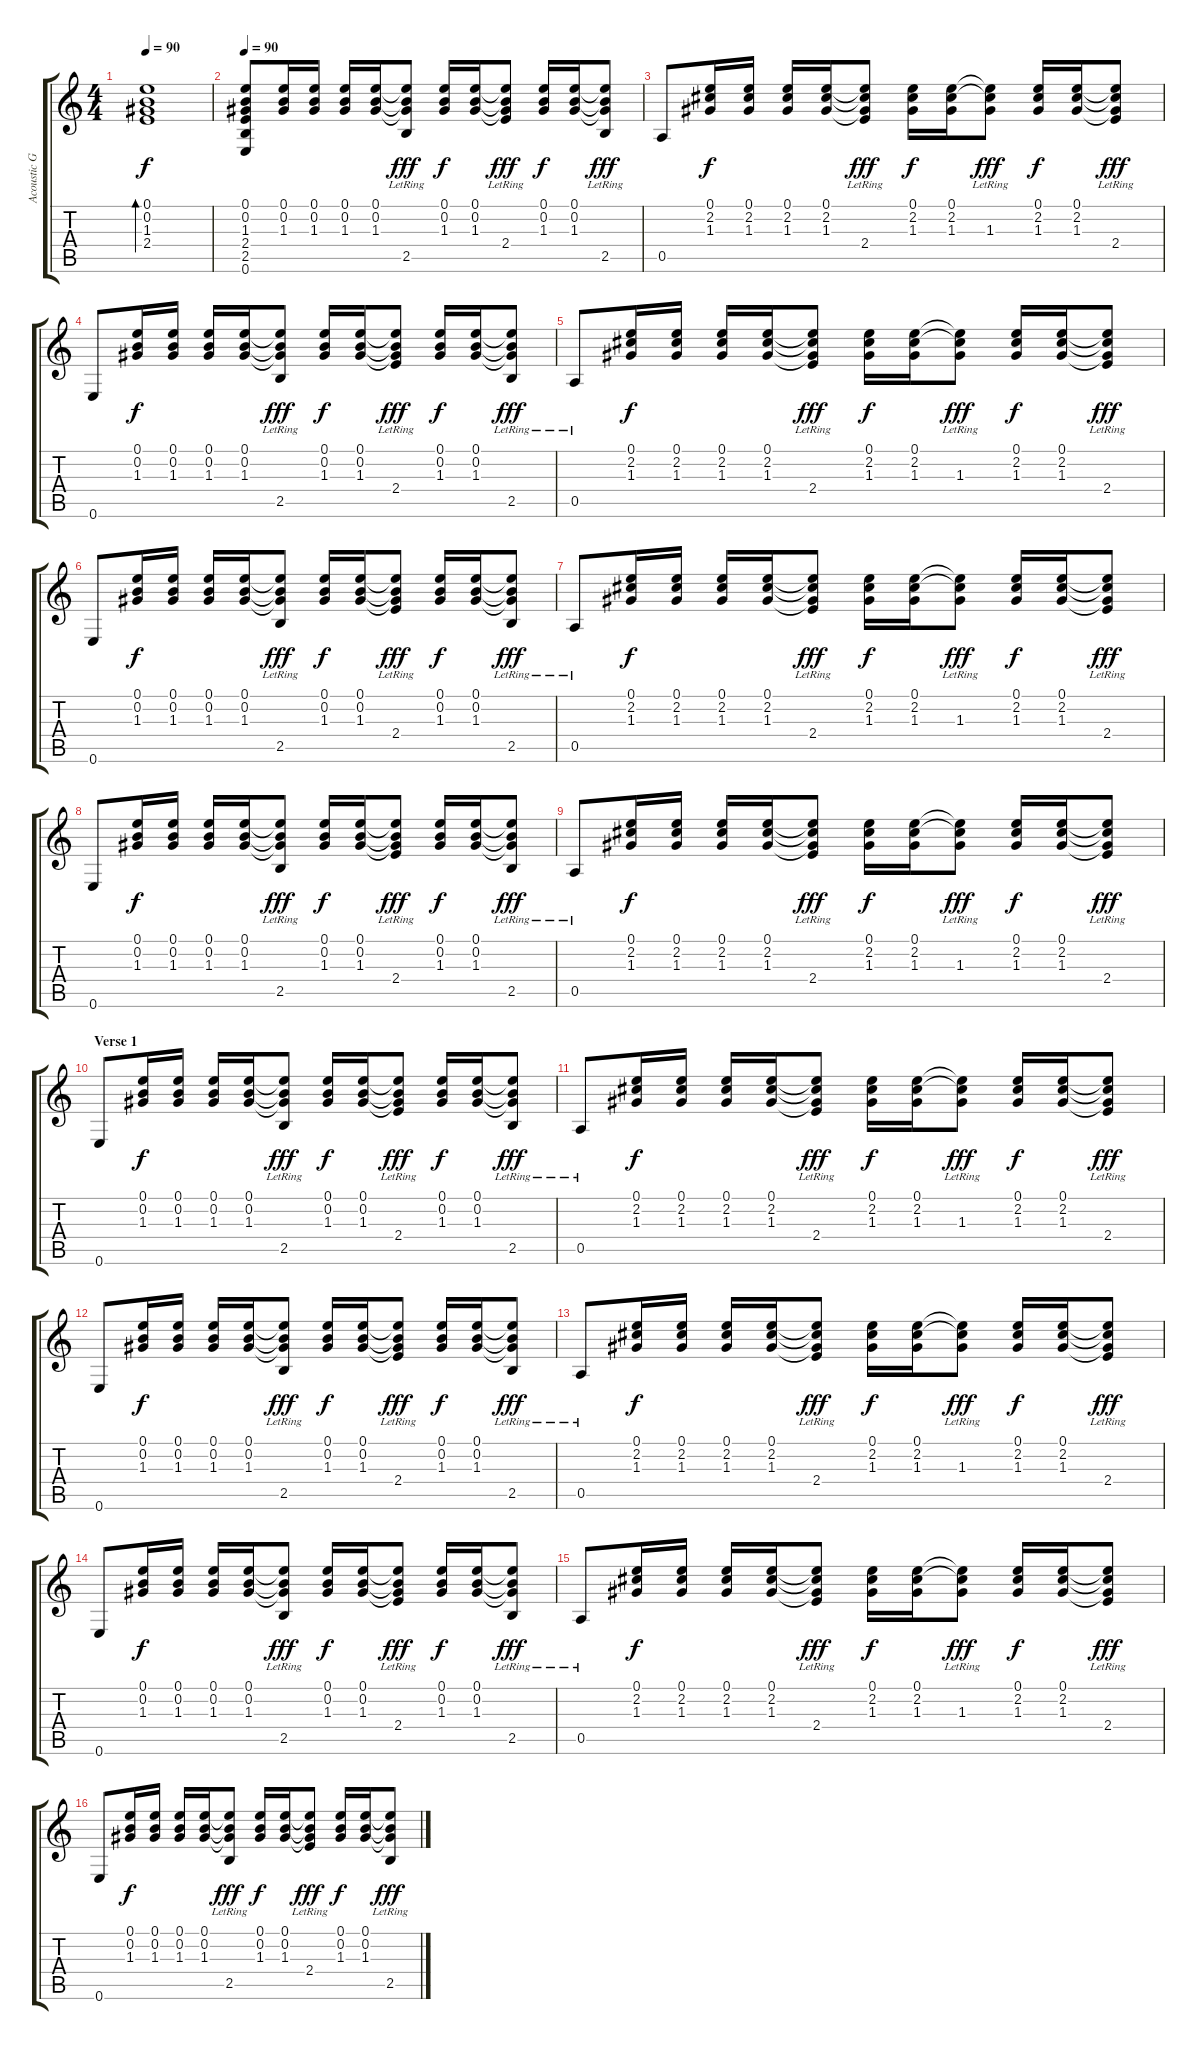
\track ("Acoustic Guitar" "Acoustic G") {instrument acousticguitarsteel}
\staff {score tabs}
\tuning (E4 B3 G3 D3 A2 E2) {hide}
\ts (4 4)
\tempo 90
\clef g2
\ks c
(0.1 0.2 1.3 2.4).1{bd 240 dy f volume 7} |
\tempo 90
(0.1 0.2 1.3 2.4 2.5 0.6).8{volume 9} (0.1 0.2 1.3).16 (0.1 0.2 1.3).16 (0.1 0.2 1.3).16 (0.1 0.2 1.3).16 (0.1{t} 0.2{t} 1.3{t} 2.5{lr}).8{dy fff} (0.1 0.2 1.3).16{dy f} (0.1 0.2 1.3).16 (0.1{t} 0.2{t} 1.3{t} 2.4{lr}).8{dy fff} (0.1 0.2 1.3).16{dy f} (0.1 0.2 1.3).16 (0.1{t} 0.2{t} 1.3{t} 2.5{lr}).8{dy fff} |
0.5.8 (0.1 2.2 1.3).16{dy f} (0.1 2.2 1.3).16 (0.1 2.2 1.3).16 (0.1 2.2 1.3).16 (0.1{t} 2.2{t} 1.3{t} 2.4{lr}).8{dy fff} (0.1 2.2 1.3).16{dy f} (0.1 2.2 1.3).16 (0.1{t} 2.2{t} 1.3{lr}).8{dy fff} (0.1 2.2 1.3).16{dy f} (0.1 2.2 1.3).16 (0.1{t} 2.2{t} 1.3{t} 2.4{lr}).8{dy fff} |
0.6.8 (0.1 0.2 1.3).16{dy f} (0.1 0.2 1.3).16 (0.1 0.2 1.3).16 (0.1 0.2 1.3).16 (0.1{t} 0.2{t} 1.3{t} 2.5{lr}).8{dy fff} (0.1 0.2 1.3).16{dy f} (0.1 0.2 1.3).16 (0.1{t} 0.2{t} 1.3{t} 2.4{lr}).8{dy fff} (0.1 0.2 1.3).16{dy f} (0.1 0.2 1.3).16 (0.1{t} 0.2{t} 1.3{t} 2.5{lr}).8{dy fff} |
0.5{lr}.8 (0.1 2.2 1.3).16{dy f} (0.1 2.2 1.3).16 (0.1 2.2 1.3).16 (0.1 2.2 1.3).16 (0.1{t} 2.2{t} 1.3{t} 2.4{lr}).8{dy fff} (0.1 2.2 1.3).16{dy f} (0.1 2.2 1.3).16 (0.1{t} 2.2{t} 1.3{lr}).8{dy fff} (0.1 2.2 1.3).16{dy f} (0.1 2.2 1.3).16 (0.1{t} 2.2{t} 1.3{t} 2.4{lr}).8{dy fff} |
0.6.8 (0.1 0.2 1.3).16{dy f} (0.1 0.2 1.3).16 (0.1 0.2 1.3).16 (0.1 0.2 1.3).16 (0.1{t} 0.2{t} 1.3{t} 2.5{lr}).8{dy fff} (0.1 0.2 1.3).16{dy f} (0.1 0.2 1.3).16 (0.1{t} 0.2{t} 1.3{t} 2.4{lr}).8{dy fff} (0.1 0.2 1.3).16{dy f} (0.1 0.2 1.3).16 (0.1{t} 0.2{t} 1.3{t} 2.5{lr}).8{dy fff} |
0.5{lr}.8 (0.1 2.2 1.3).16{dy f} (0.1 2.2 1.3).16 (0.1 2.2 1.3).16 (0.1 2.2 1.3).16 (0.1{t} 2.2{t} 1.3{t} 2.4{lr}).8{dy fff} (0.1 2.2 1.3).16{dy f} (0.1 2.2 1.3).16 (0.1{t} 2.2{t} 1.3{lr}).8{dy fff} (0.1 2.2 1.3).16{dy f} (0.1 2.2 1.3).16 (0.1{t} 2.2{t} 1.3{t} 2.4{lr}).8{dy fff} |
0.6.8 (0.1 0.2 1.3).16{dy f} (0.1 0.2 1.3).16 (0.1 0.2 1.3).16 (0.1 0.2 1.3).16 (0.1{t} 0.2{t} 1.3{t} 2.5{lr}).8{dy fff} (0.1 0.2 1.3).16{dy f} (0.1 0.2 1.3).16 (0.1{t} 0.2{t} 1.3{t} 2.4{lr}).8{dy fff} (0.1 0.2 1.3).16{dy f} (0.1 0.2 1.3).16 (0.1{t} 0.2{t} 1.3{t} 2.5{lr}).8{dy fff} |
0.5{lr}.8 (0.1 2.2 1.3).16{dy f} (0.1 2.2 1.3).16 (0.1 2.2 1.3).16 (0.1 2.2 1.3).16 (0.1{t} 2.2{t} 1.3{t} 2.4{lr}).8{dy fff} (0.1 2.2 1.3).16{dy f} (0.1 2.2 1.3).16 (0.1{t} 2.2{t} 1.3{lr}).8{dy fff} (0.1 2.2 1.3).16{dy f} (0.1 2.2 1.3).16 (0.1{t} 2.2{t} 1.3{t} 2.4{lr}).8{dy fff} |
\section ("" "Verse 1")
0.6.8 (0.1 0.2 1.3).16{dy f} (0.1 0.2 1.3).16 (0.1 0.2 1.3).16 (0.1 0.2 1.3).16 (0.1{t} 0.2{t} 1.3{t} 2.5{lr}).8{dy fff} (0.1 0.2 1.3).16{dy f} (0.1 0.2 1.3).16 (0.1{t} 0.2{t} 1.3{t} 2.4{lr}).8{dy fff} (0.1 0.2 1.3).16{dy f} (0.1 0.2 1.3).16 (0.1{t} 0.2{t} 1.3{t} 2.5{lr}).8{dy fff} |
0.5{lr}.8 (0.1 2.2 1.3).16{dy f} (0.1 2.2 1.3).16 (0.1 2.2 1.3).16 (0.1 2.2 1.3).16 (0.1{t} 2.2{t} 1.3{t} 2.4{lr}).8{dy fff} (0.1 2.2 1.3).16{dy f} (0.1 2.2 1.3).16 (0.1{t} 2.2{t} 1.3{lr}).8{dy fff} (0.1 2.2 1.3).16{dy f} (0.1 2.2 1.3).16 (0.1{t} 2.2{t} 1.3{t} 2.4{lr}).8{dy fff} |
0.6.8 (0.1 0.2 1.3).16{dy f} (0.1 0.2 1.3).16 (0.1 0.2 1.3).16 (0.1 0.2 1.3).16 (0.1{t} 0.2{t} 1.3{t} 2.5{lr}).8{dy fff} (0.1 0.2 1.3).16{dy f} (0.1 0.2 1.3).16 (0.1{t} 0.2{t} 1.3{t} 2.4{lr}).8{dy fff} (0.1 0.2 1.3).16{dy f} (0.1 0.2 1.3).16 (0.1{t} 0.2{t} 1.3{t} 2.5{lr}).8{dy fff} |
0.5{lr}.8 (0.1 2.2 1.3).16{dy f} (0.1 2.2 1.3).16 (0.1 2.2 1.3).16 (0.1 2.2 1.3).16 (0.1{t} 2.2{t} 1.3{t} 2.4{lr}).8{dy fff} (0.1 2.2 1.3).16{dy f} (0.1 2.2 1.3).16 (0.1{t} 2.2{t} 1.3{lr}).8{dy fff} (0.1 2.2 1.3).16{dy f} (0.1 2.2 1.3).16 (0.1{t} 2.2{t} 1.3{t} 2.4{lr}).8{dy fff} |
0.6.8 (0.1 0.2 1.3).16{dy f} (0.1 0.2 1.3).16 (0.1 0.2 1.3).16 (0.1 0.2 1.3).16 (0.1{t} 0.2{t} 1.3{t} 2.5{lr}).8{dy fff} (0.1 0.2 1.3).16{dy f} (0.1 0.2 1.3).16 (0.1{t} 0.2{t} 1.3{t} 2.4{lr}).8{dy fff} (0.1 0.2 1.3).16{dy f} (0.1 0.2 1.3).16 (0.1{t} 0.2{t} 1.3{t} 2.5{lr}).8{dy fff} |
0.5{lr}.8 (0.1 2.2 1.3).16{dy f} (0.1 2.2 1.3).16 (0.1 2.2 1.3).16 (0.1 2.2 1.3).16 (0.1{t} 2.2{t} 1.3{t} 2.4{lr}).8{dy fff} (0.1 2.2 1.3).16{dy f} (0.1 2.2 1.3).16 (0.1{t} 2.2{t} 1.3{lr}).8{dy fff} (0.1 2.2 1.3).16{dy f} (0.1 2.2 1.3).16 (0.1{t} 2.2{t} 1.3{t} 2.4{lr}).8{dy fff} |
0.6.8 (0.1 0.2 1.3).16{dy f} (0.1 0.2 1.3).16 (0.1 0.2 1.3).16 (0.1 0.2 1.3).16 (0.1{t} 0.2{t} 1.3{t} 2.5{lr}).8{dy fff} (0.1 0.2 1.3).16{dy f} (0.1 0.2 1.3).16 (0.1{t} 0.2{t} 1.3{t} 2.4{lr}).8{dy fff} (0.1 0.2 1.3).16{dy f} (0.1 0.2 1.3).16 (0.1{t} 0.2{t} 1.3{t} 2.5{lr}).8{dy fff}
